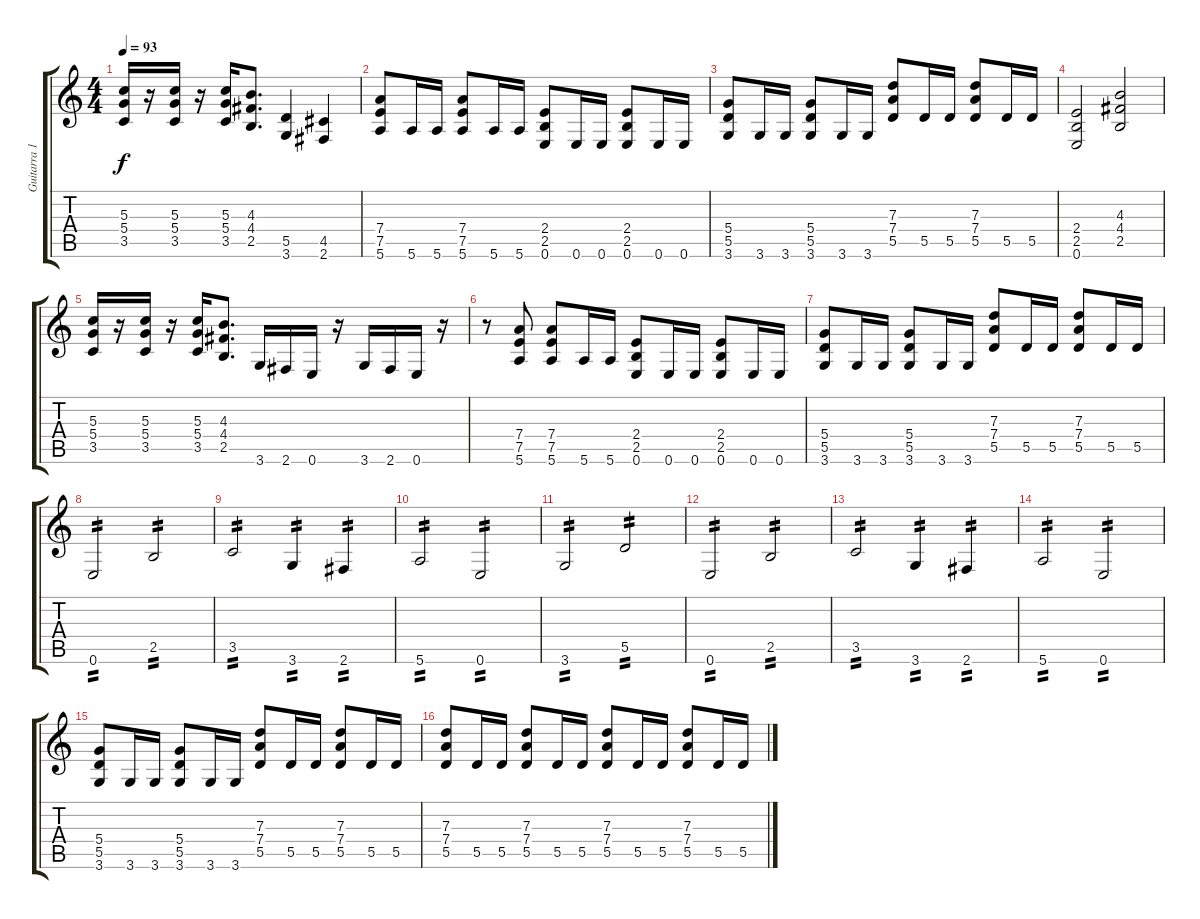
\track ("Guitarra 1" "Guitarra 1") {instrument distortionguitar}
\staff {score tabs}
\tuning (E4 B3 G3 D3 A2 E2) {hide}
\ts (4 4)
\tempo 93
\clef g2
\ks c
(5.3 5.4 3.5).16{dy f} r.16 (5.3 5.4 3.5).16 r.16 (5.3 5.4 3.5).16 (4.3 4.4 2.5).8{d} (5.5 3.6).4 (4.5 2.6).4 |
(7.4 7.5 5.6).8 5.6.16 5.6.16 (7.4 7.5 5.6).8 5.6.16 5.6.16 (2.4 2.5 0.6).8 0.6.16 0.6.16 (2.4 2.5 0.6).8 0.6.16 0.6.16 |
(5.4 5.5 3.6).8 3.6.16 3.6.16 (5.4 5.5 3.6).8 3.6.16 3.6.16 (7.3 7.4 5.5).8 5.5.16 5.5.16 (7.3 7.4 5.5).8 5.5.16 5.5.16 |
(2.4 2.5 0.6).2{volume 11 instrument distortionguitar} (4.3 4.4 2.5).2 |
(5.3 5.4 3.5).16 r.16 (5.3 5.4 3.5).16 r.16 (5.3 5.4 3.5).16 (4.3 4.4 2.5).8{d} 3.6.16 2.6.16 0.6.16 r.16 3.6.16 2.6.16 0.6.16 r.16 |
r.8 (7.4 7.5 5.6).8 (7.4 7.5 5.6).8 5.6.16 5.6.16 (2.4 2.5 0.6).8 0.6.16 0.6.16 (2.4 2.5 0.6).8 0.6.16 0.6.16 |
(5.4 5.5 3.6).8 3.6.16 3.6.16 (5.4 5.5 3.6).8 3.6.16 3.6.16 (7.3 7.4 5.5).8 5.5.16 5.5.16 (7.3 7.4 5.5).8 5.5.16 5.5.16 |
0.6.2{tp 2 volume 16} 2.5.2{tp 2} |
3.5.2{tp 2} 3.6.4{tp 2} 2.6.4{tp 2} |
5.6.2{tp 2} 0.6.2{tp 2} |
3.6.2{tp 2} 5.5.2{tp 2} |
0.6.2{tp 2} 2.5.2{tp 2} |
3.5.2{tp 2} 3.6.4{tp 2} 2.6.4{tp 2} |
5.6.2{tp 2} 0.6.2{tp 2} |
(5.4 5.5 3.6).8{volume 13} 3.6.16 3.6.16 (5.4 5.5 3.6).8 3.6.16 3.6.16 (7.3 7.4 5.5).8 5.5.16 5.5.16 (7.3 7.4 5.5).8 5.5.16 5.5.16 |
(7.3 7.4 5.5).8 5.5.16 5.5.16 (7.3 7.4 5.5).8 5.5.16 5.5.16 (7.3 7.4 5.5).8 5.5.16 5.5.16 (7.3 7.4 5.5).8 5.5.16 5.5.16
